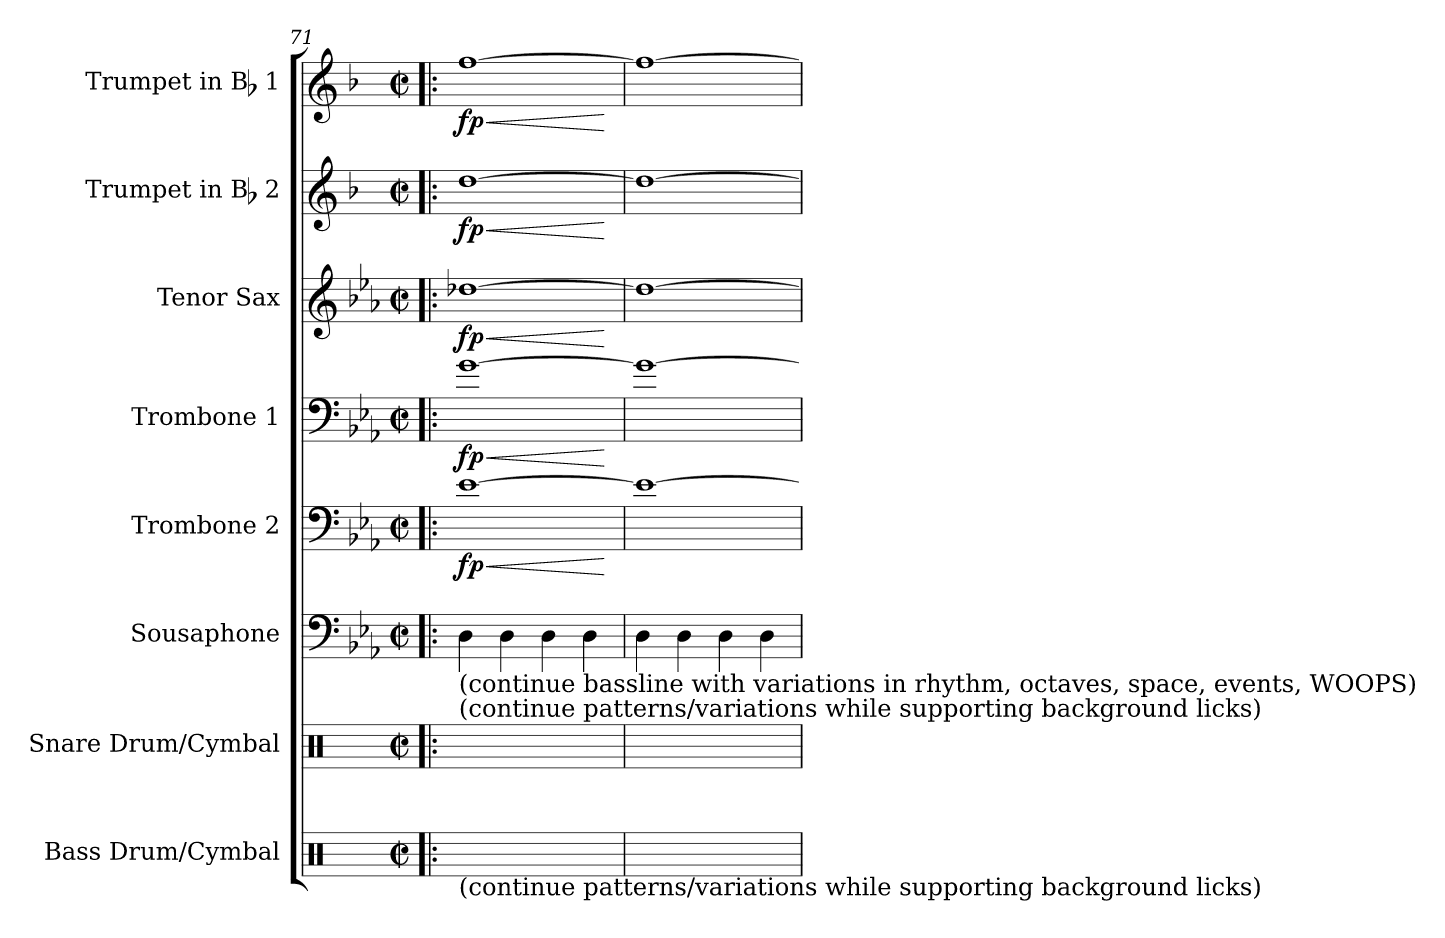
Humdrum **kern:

**kern	**kern	**kern	**kern	**dynam	**kern	**dynam	**kern	**dynam	**kern	**dynam	**kern	**dynam
*part8	*part7	*part6	*part5	*part5	*part4	*part4	*part3	*part3	*part2	*part2	*part1	*part1
*staff8	*staff7	*staff6	*staff5	*staff5	*staff4	*staff4	*staff3	*staff3	*staff2	*staff2	*staff1	*staff1
*I"Bass Drum/Cymbal	*I"Snare Drum/Cymbal	*I"Sousaphone	*I"Trombone 2	*	*I"Trombone 1	*	*I"Tenor Sax	*	*I"Trumpet in Bb 2	*	*I"Trumpet in Bb 1	*
*I'B.D./Cym	*I'S.D./Cym	*	*I'Tbn. 2	*	*I'Tbn. 1	*	*I'T. Sx.	*	*	*	*	*
*clefX	*clefX	*clefF4	*clefF4	*	*clefF4	*	*clefG2	*	*clefG2	*	*clefG2	*
*	*	*	*	*	*	*	*ITrd8c14	*	*ITrd1c2	*	*ITrd1c2	*
*k[]	*k[]	*k[b-e-a-]	*k[b-e-a-]	*	*k[b-e-a-]	*	*k[b-e-a-]	*	*k[b-e-a-]	*	*k[b-e-a-]	*
*C:	*C:	*E-:	*E-:	*	*E-:	*	*E-:	*	*E-:	*	*E-:	*
*M2/2	*M2/2	*M2/2	*M2/2	*	*M2/2	*	*M2/2	*	*M2/2	*	*M2/2	*
*met(c|)	*met(c|)	*met(c|)	*met(c|)	*	*met(c|)	*	*met(c|)	*	*met(c|)	*	*met(c|)	*
=71!|:	=71!|:	=71!|:	=71!|:	=71!|:	=71!|:	=71!|:	=71!|:	=71!|:	=71!|:	=71!|:	=71!|:	=71!|:
!	!	!LO:TX:b:t=(continue bassline with variations in rhythm, octaves, space, events, WOOPS)	!	!	!	!	!	!	!	!	!	!
!	!LO:TX:a:t=(continue patterns/variations while supporting background licks)	!	!	!	!	!	!	!	!	!	!	!
!LO:TX:b:t=(continue patterns/variations while supporting background licks)	!	!	!	!	!	!	!	!	!	!	!	!
!	!	!	!	!LO:HP:b	!	!LO:HP:b	!	!LO:HP:b	!	!LO:HP:b	!	!LO:HP:b
4Ri\	4Ri\	4Di\	[>1e-i	< fp	[>1gi	< fp	[>1d-Xi	< fp	[>1cci	< fp	[>1ee-i	< fp
4Ri\	4Ri\	4Di\	.	.	.	.	.	.	.	.	.	.
4Ri\	4Ri\	4Di\	.	.	.	.	.	.	.	.	.	.
4Ri\	4Ri\	4Di\	.	.	.	.	.	.	.	.	.	.
.	.	.	.	[	.	[	.	[	.	[	.	[
=72	=72	=72	=72	=72	=72	=72	=72	=72	=72	=72	=72	=72
4Ri\	4Ri\	4Di\	1e-i_>	.	1gi_>	.	1d-i_>	.	1cci_>	.	1ee-i_>	.
4Ri\	4Ri\	4Di\	.	.	.	.	.	.	.	.	.	.
4Ri\	4Ri\	4Di\	.	.	.	.	.	.	.	.	.	.
4Ri\	4Ri\	4Di\	.	.	.	.	.	.	.	.	.	.
=	=	=	=	=	=	=	=	=	=	=	=	=
*-	*-	*-	*-	*-	*-	*-	*-	*-	*-	*-	*-	*-
